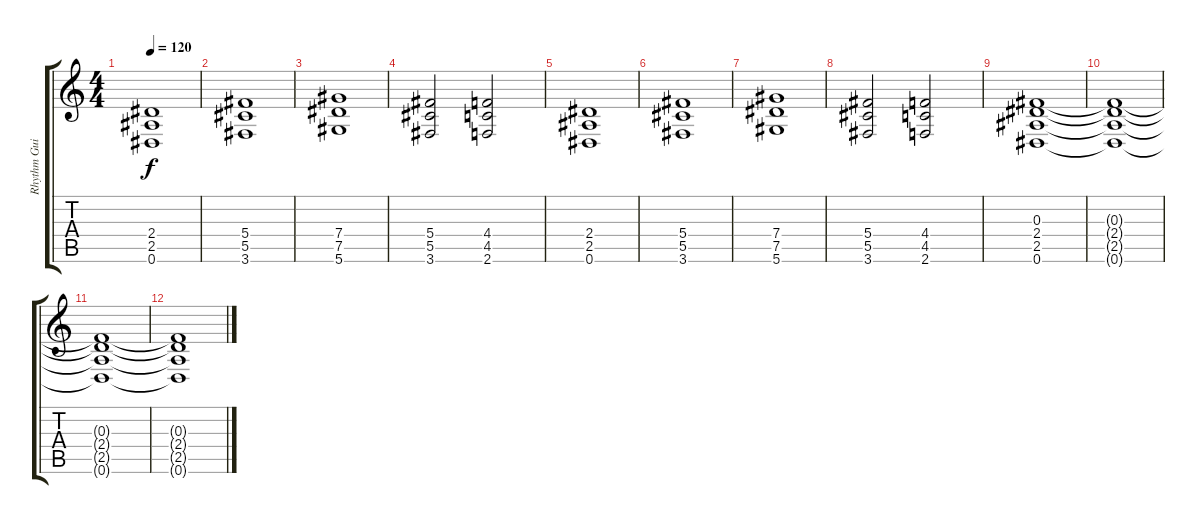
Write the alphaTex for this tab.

\track ("Rhythm Guitar 1" "Rhythm Gui") {instrument distortionguitar}
\staff {score tabs}
\tuning (Eb4 Bb3 Gb3 Db3 Ab2 Eb2) {hide}
\ts (4 4)
\tempo 120
\clef g2
\ks c
(2.4 2.5 0.6).1{dy f} |
(5.4 5.5 3.6).1 |
(7.4 7.5 5.6).1 |
(5.4 5.5 3.6).2 (4.4 4.5 2.6).2 |
(2.4 2.5 0.6).1 |
(5.4 5.5 3.6).1 |
(7.4 7.5 5.6).1 |
(5.4 5.5 3.6).2 (4.4 4.5 2.6).2 |
(0.3 2.4 2.5 0.6).1 |
(0.3{t} 2.4{t} 2.5{t} 0.6{t}).1{volume 0} |
(0.3{t} 2.4{t} 2.5{t} 0.6{t}).1 |
(0.3{t} 2.4{t} 2.5{t} 0.6{t}).1
